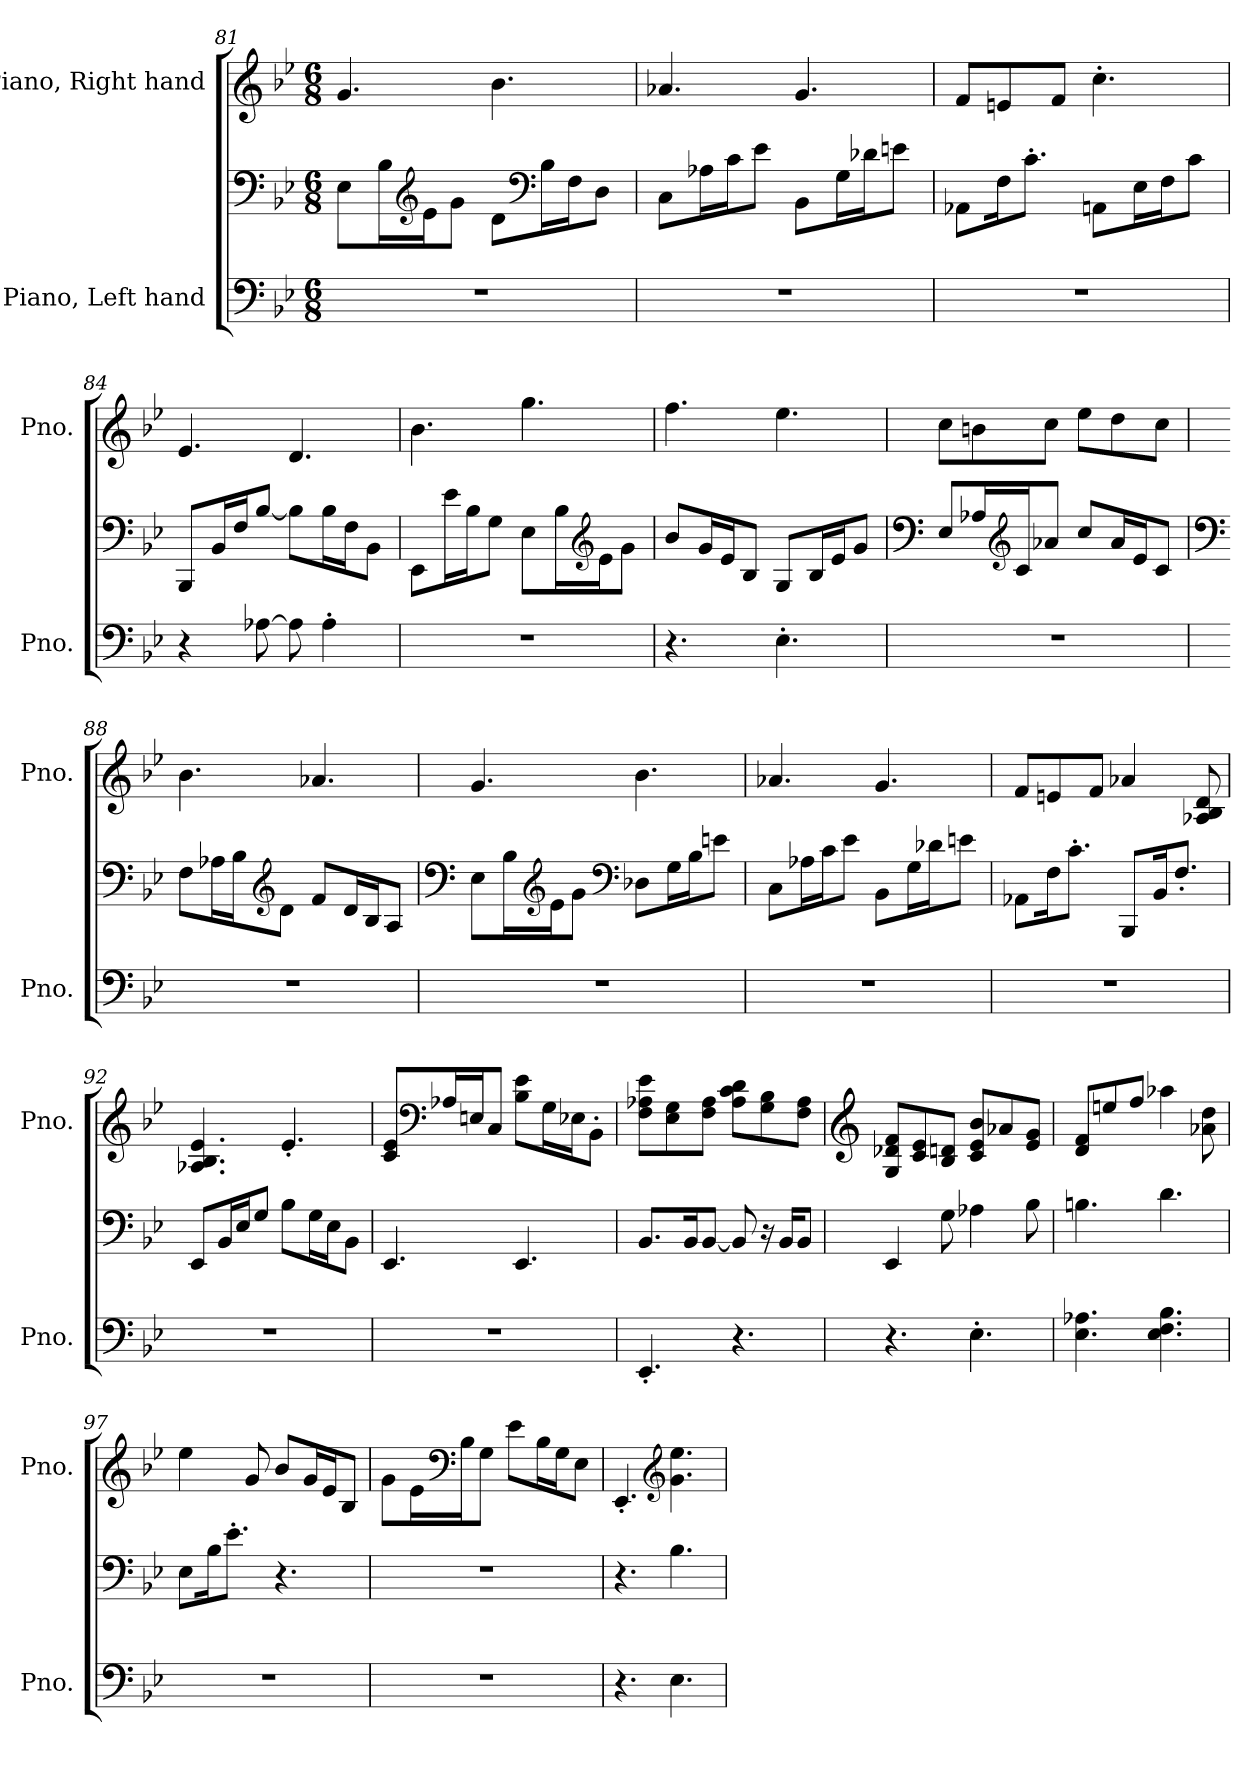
**kern	**kern	**kern
*part2	*part2	*part1
*staff3	*staff2	*staff1
*I"Piano, Left hand	*	*I"Piano, Right hand
*I'Pno.	*	*I'Pno.
!!LO:LB:g=z
*clefF4	*clefF4	*clefG2
*k[b-e-]	*k[b-e-]	*k[b-e-]
*M6/8	*M6/8	*M6/8
=81	=81	=81
2.r	8E-\L	4.g/
.	16B-\L	.
*	*clefG2	*
.	16e-\J	.
.	8g\J	.
.	8d\L	4.b-\
*	*clefF4	*
.	16B-\L	.
.	16F\J	.
.	8D\J	.
=82	=82	=82
2.r	8C\L	4.a-X/
.	16A-X\L	.
.	16c\J	.
.	8e-\J	.
.	8BB-\L	4.g/
.	16G\L	.
.	16d-X\J	.
.	8en\J	.
=83	=83	=83
2.r	8AA-X\L	8f/L
.	16F\K	8en/
.	8.c'\J	.
.	.	8f/J
.	8AAn\L	4.cc'\
.	16E-\L	.
.	16F\J	.
.	8c\J	.
=84	=84	=84
4r	8BBB-/L	4.e-/
.	16BB-/L	.
.	16F/J	.
[8A-X\	[8B-/J	.
8A-\]	8B-\L]	4.d/
4A-'\	16B-\L	.
.	16F\J	.
.	8BB-\J	.
!!LO:LB:g=z
=85	=85	=85
2.r	8EE-\L	4.b-\
.	16e-\L	.
.	16B-\J	.
.	8G\J	.
.	8E-\L	4.gg\
.	16B-\L	.
*	*clefG2	*
.	16e-\J	.
.	8g\J	.
=86	=86	=86
4.r	8b-/L	4.ff\
.	16g/L	.
.	16e-/J	.
.	8B-/J	.
4.E-'\	8G/L	4.ee-\
.	16B-/L	.
.	16e-/J	.
.	8g/J	.
=87	=87	=87
*	*clefF4	*
2.r	8E-/L	8cc\L
.	16A-X/L	8bn\
*	*clefG2	*
.	16c/J	.
.	8a-X/J	8cc\J
.	8cc/L	8ee-\L
.	16a-/L	8dd\
.	16e-/J	.
.	8c/J	8cc\J
!!LO:LB:g=z
=88	=88	=88
*	*clefF4	*
2.r	8F\L	4.b-\
.	16A-X\L	.
.	16B-\J	.
*	*clefG2	*
.	8d\J	.
.	8f/L	4.a-X/
.	16d/L	.
.	16B-/J	.
.	8A-/J	.
=89	=89	=89
*	*clefF4	*
2.r	8E-\L	4.g/
.	16B-\L	.
*	*clefG2	*
.	16e-\J	.
.	8g\J	.
*	*clefF4	*
.	8D-X\L	4.b-\
.	16G\L	.
.	16B-\J	.
.	8en\J	.
=90	=90	=90
2.r	8C\L	4.a-X/
.	16A-X\L	.
.	16c\J	.
.	8e-\J	.
.	8BB-\L	4.g/
.	16G\L	.
.	16d-X\J	.
.	8en\J	.
!!LO:PB:g=z
=91	=91	=91
2.r	8AA-X\L	8f/L
.	16F\K	8en/
.	8.c'\J	.
.	.	8f/J
.	8BBB-/L	4a-X/
.	16BB-/K	.
.	8.F'/J	.
.	.	8A-X/ 8B-/ 8d/
=92	=92	=92
2.r	8EE-/L	4.A-X/ 4.B-/ 4.e-/
.	16BB-/L	.
.	16E-/J	.
.	8G/J	.
.	8B-\L	4.e-'/
.	16G\L	.
.	16E-\J	.
.	8BB-\J	.
=93	=93	=93
2.r	4.EE-/	8c/ 8e-/L
*	*	*clefF4
.	.	16A-X/L
.	.	16En/J
.	.	8C/J
.	4.EE-/	8B-\ 8e-\L
.	.	16G\L
.	.	16E-X\J
.	.	8BB-'\J
=94	=94	=94
4.EE-'/	8.BB-/L	8F\ 8A-X\ 8e-\L
.	.	8E-\ 8G\
.	16BB-/K	.
.	[8BB-/J	8F\ 8A-\J
4.r	8BB-/]	8A-\ 8c\ 8d\L
.	16r	8G\ 8B-\
.	16BB-/KL	.
.	8BB-/J	8F\ 8A-\J
!!LO:LB:g=z
=95	=95	=95
*	*	*clefG2
4.r	4EE-/	8G/ 8d-X/ 8f/L
.	.	8c/ 8e-/
.	8G\	8B-/ 8dn/J
4.E-'\	4A-X\	8c/ 8e-/ 8b-/L
.	.	8a-X/
.	8B-\	8e-/ 8g/J
=96	=96	=96
4.E-\ 4.A-X\	4.Bn\	8d/ 8f/L
.	.	8een/
.	.	8ff/J
4.E-\ 4.F\ 4.B-\	4.d\	4aa-X\
.	.	8a-X\ 8dd\
=97	=97	=97
2.r	8E-\L	4ee-\
.	16B-\K	.
.	8.e-'\J	.
.	.	8g/
.	4.r	8b-/L
.	.	16g/L
.	.	16e-/J
.	.	8B-/J
=98	=98	=98
2.r	2.r	8g\L
.	.	16e-\L
*	*	*clefF4
.	.	16B-\J
.	.	8G\J
.	.	8e-\L
.	.	16B-\L
.	.	16G\J
.	.	8E-\J
=99	=99	=99
4.r	4.r	4.EE-'/
*	*	*clefG2
4.E-\	4.B-\	4.g\ 4.ee-\
=	=	=
*-	*-	*-
